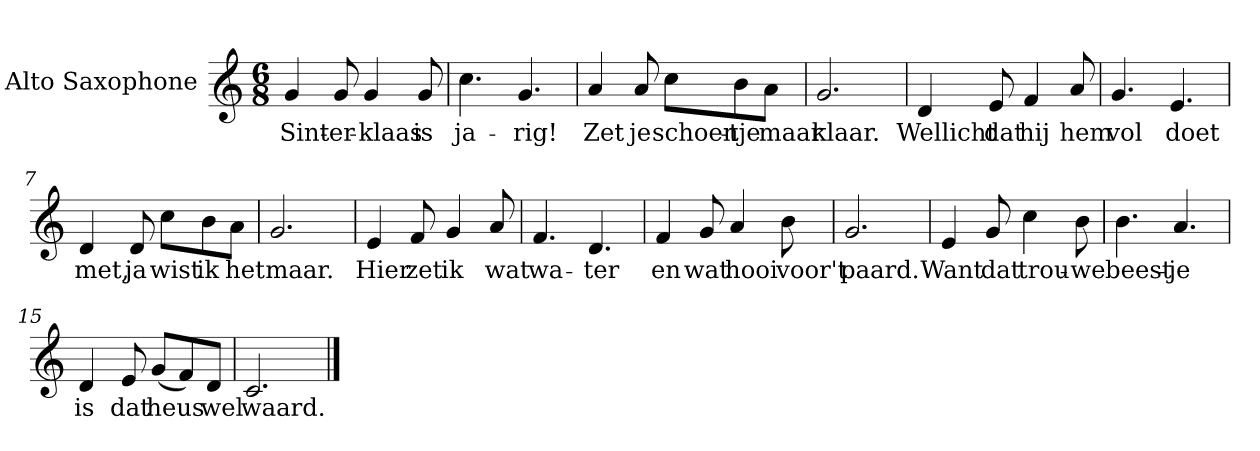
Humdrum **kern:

**kern	**text
*part1	*part1
*staff1	*staff1
*I"Alto Saxophone	*
*I'A. Sax.	*
*clefG2	*
*k[]	*
*C:	*
*M6/8	*
=1	=1
!	!LO:LY:b
4g	Sint-
!	!LO:LY:b
8g	-er-
!	!LO:LY:b
4g	-klaas
!	!LO:LY:b
8g	is
=2	=2
!	!LO:LY:b
4.cc	ja-
!	!LO:LY:b
4.g	-rig!
=3	=3
!	!LO:LY:b
4a	Zet
!	!LO:LY:b
8a	je
!	!LO:LY:b
8ccL	schoen-
!	!LO:LY:b
8b	-tje
!	!LO:LY:b
8aJ	maar
=4	=4
!	!LO:LY:b
2.g	klaar.
!!LO:LB:g=z
=5	=5
!	!LO:LY:b
4d	Wellicht
!	!LO:LY:b
8e	dat
!	!LO:LY:b
4f	hij
!	!LO:LY:b
8a	hem
=6	=6
!	!LO:LY:b
4.g	vol
!	!LO:LY:b
4.e	doet
=7	=7
!	!LO:LY:b
4d	met,
!	!LO:LY:b
8d	ja
!	!LO:LY:b
8ccL	wist
!	!LO:LY:b
8b	ik
!	!LO:LY:b
8aJ	het
=8	=8
!	!LO:LY:b
2.g	maar.
!!LO:LB:g=z
=9	=9
!	!LO:LY:b
4e	Hier
!	!LO:LY:b
8f	zet
!	!LO:LY:b
4g	ik
!	!LO:LY:b
8a	wat
=10	=10
!	!LO:LY:b
4.f	wa-
!	!LO:LY:b
4.d	-ter
=11	=11
!	!LO:LY:b
4f	en
!	!LO:LY:b
8g	wat
!	!LO:LY:b
4a	hooi
!	!LO:LY:b
8b	voor't
=12	=12
!	!LO:LY:b
2.g	paard.
!!LO:LB:g=z
=13	=13
!	!LO:LY:b
4e	Want
!	!LO:LY:b
8g	dat
!	!LO:LY:b
4cc	trou-
!	!LO:LY:b
8b	-we
=14	=14
!	!LO:LY:b
4.b	beest-
!	!LO:LY:b
4.a	-je
=15	=15
!	!LO:LY:b
4d	is
!	!LO:LY:b
8e	dat
!	!LO:LY:b
(8gL	heus
8f)	.
!	!LO:LY:b
8dJ	wel
=16	=16
!	!LO:LY:b
2.c	waard.
==	==
*-	*-
